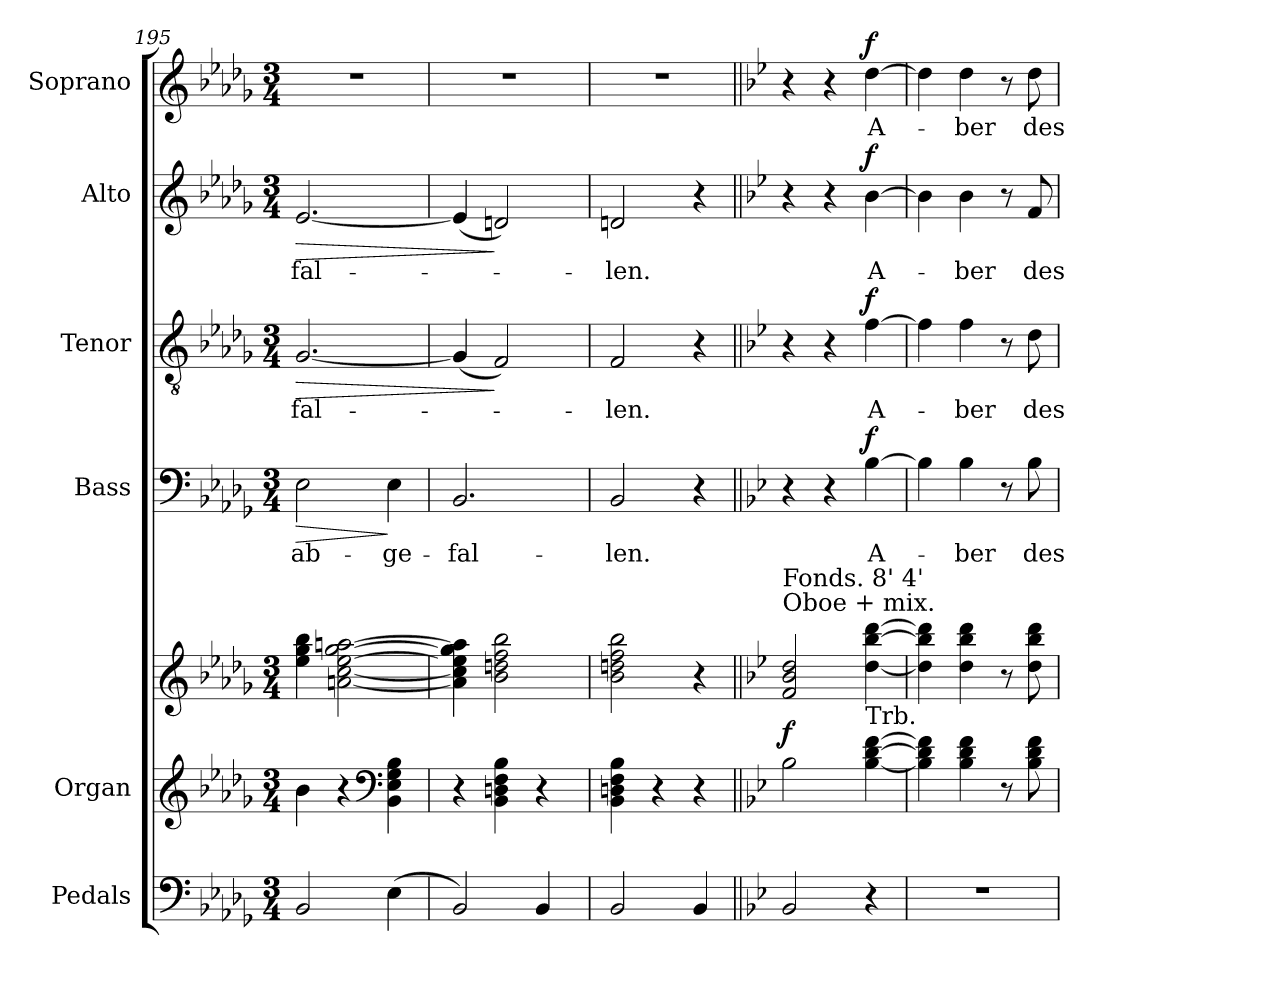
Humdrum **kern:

**kern	**kern	**kern	**dynam	**kern	**text	**dynam	**kern	**text	**dynam	**kern	**text	**dynam	**kern	**text	**dynam
*part6	*part5	*part5	*part5	*part4	*part4	*part4	*part3	*part3	*part3	*part2	*part2	*part2	*part1	*part1	*part1
*staff7	*staff6	*staff5	*staff5/6	*staff4	*staff4	*staff4	*staff3	*staff3	*staff3	*staff2	*staff2	*staff2	*staff1	*staff1	*staff1
*I"Pedals	*I"Organ	*	*	*I"Bass	*	*	*I"Tenor	*	*	*I"Alto	*	*	*I"Soprano	*	*
*	*I'Org.	*	*	*I'B.	*	*	*I'T.	*	*	*I'A.	*	*	*I'S.	*	*
*clefF4	*clefG2	*clefG2	*	*clefF4	*	*	*clefGv2	*	*	*clefG2	*	*	*clefG2	*	*
*	*	*	*	*	*	*	*ITrd7c12	*	*	*	*	*	*	*	*
*k[b-e-a-d-g-]	*k[b-e-a-d-g-]	*k[b-e-a-d-g-]	*	*k[b-e-a-d-g-]	*	*	*k[b-e-a-d-g-]	*	*	*k[b-e-a-d-g-]	*	*	*k[b-e-a-d-g-]	*	*
*b-:	*b-:	*b-:	*	*b-:	*	*	*b-:	*	*	*b-:	*	*	*b-:	*	*
*M3/4	*M3/4	*M3/4	*	*M3/4	*	*	*M3/4	*	*	*M3/4	*	*	*M3/4	*	*
=195	=195	=195	=195	=195	=195	=195	=195	=195	=195	=195	=195	=195	=195	=195	=195
!	!	!	!	!	!LO:LY:b:color=#000000	!LO:HP:b	!	!	!	!	!	!	!	!	!
!	!	!	!	!	!	!	!	!LO:LY:b:color=#000000	!LO:HP:b	!	!	!	!	!	!
!	!	!	!	!	!	!	!	!	!	!	!LO:LY:b:color=#000000	!LO:HP:b	!LO:N:vis=1	!	!
2BB-i/	4b-i\	4ee-i\ 4gg-i 4bb-i	.	2E-i\	ab-	>	[2.GG-i/	-fal-	>	[2.e-i/	-fal-	>	2.r	.	.
.	4r	[2ani\ [2cci [2ee-i [2gg-i [2aani	.	.	.	.	.	.	.	.	.	.	.	.	.
*	*clefF4	*	*	*	*	*	*	*	*	*	*	*	*	*	*
!	!	!	!	!	!LO:LY:b:color=#000000	!	!	!	!	!	!	!	!	!	!
(4E-i\	4BB-i\ 4E-i 4G-i 4B-i	.	.	4E-i\	-ge-	]	.	.	.	.	.	.	.	.	.
=196	=196	=196	=196	=196	=196	=196	=196	=196	=196	=196	=196	=196	=196	=196	=196
!	!	!	!	!	!LO:LY:b:color=#000000	!	!	!	!	!	!	!	!LO:N:vis=1	!	!
2BB-i/)	4r	4ai\] 4cci] 4ee-i] 4gg-i] 4aai]	.	2.BB-i/	-fal-	.	(4GG-i/]	.	.	(4e-i/]	.	.	2.r	.	.
.	4BB-i\ 4Dni 4Fi 4B-i	2b-i\ 2ddni 2ffi 2bb-i	.	.	.	.	2FFi/)	.	]	2dni/)	.	]	.	.	.
4BB-i/	4r	.	.	.	.	.	.	.	.	.	.	.	.	.	.
=197	=197	=197	=197	=197	=197	=197	=197	=197	=197	=197	=197	=197	=197	=197	=197
!	!	!	!	!	!LO:LY:b:color=#000000	!	!	!	!	!	!	!	!	!	!
!	!	!	!	!	!	!	!	!LO:LY:b:color=#000000	!	!	!	!	!	!	!
!	!	!	!	!	!	!	!	!	!	!	!LO:LY:b:color=#000000	!	!LO:N:vis=1	!	!
2BB-i/	4BB-i\ 4Dni 4Fi 4B-i	2b-i\ 2ddni 2ffi 2bb-i	.	2BB-i/	-len.	.	2FFi/	-len.	.	2dni/	-len.	.	2.r	.	.
.	4r	.	.	.	.	.	.	.	.	.	.	.	.	.	.
4BB-i/	4r	4r	.	4r	.	.	4r	.	.	4r	.	.	.	.	.
!!LO:PB:g=z
=198||	=198||	=198||	=198||	=198||	=198||	=198||	=198||	=198||	=198||	=198||	=198||	=198||	=198||	=198||	=198||
!!LO:REH:place=s1:B:color=#000000:enc=box:fs=17.1407:t=H
*k[b-e-]	*k[b-e-]	*k[b-e-]	*	*k[b-e-]	*	*	*k[b-e-]	*	*	*k[b-e-]	*	*	*k[b-e-]	*	*
*B-:	*B-:	*B-:	*	*B-:	*	*	*B-:	*	*	*B-:	*	*	*B-:	*	*
*	*	*MM80	*	*	*	*	*	*	*	*	*	*	*MM80	*	*
!	!	!LO:TX:a:t=Oboe + mix.	!	!	!	!	!	!	!	!	!	!	!	!	!
!	!	!LO:TX:a:t=Fonds. 8' 4'	!	!	!	!	!	!	!	!	!	!	!	!	!
2BB-i/	2B-i\	2fi/ 2b-i 2ddi	f	4r	.	.	4r	.	.	4r	.	.	4r	.	.
.	.	.	.	4r	.	.	4r	.	.	4r	.	.	4r	.	.
!	!	!	!	!	!LO:LY:b:color=#000000	!	!	!	!	!	!	!	!	!	!
!	!	!	!	!	!	!	!	!LO:LY:b:color=#000000	!	!	!	!	!	!	!
!	!	!	!	!	!	!	!	!	!	!	!LO:LY:b:color=#000000	!	!	!	!
!	!LO:TX:a:t=Trb.	!	!	!	!	!	!	!	!	!	!	!	!	!	!
!	!	!	!	!	!	!	!	!	!	!	!	!	!	!LO:LY:b:color=#000000	!
4r	[4B-i\ [4di [4fi	[4ddi\ [4bb-i [4dddi	.	[4B-i\	A-	f	[4Fi\	A-	f	[4b-i\	A-	f	[4ddi\	A-	f
=199	=199	=199	=199	=199	=199	=199	=199	=199	=199	=199	=199	=199	=199	=199	=199
!LO:N:vis=1	!	!	!	!	!	!	!	!	!	!	!	!	!	!	!
2.r	4B-i\] 4di] 4fi]	4ddi\] 4bb-i] 4dddi]	.	4B-i\]	.	.	4Fi\]	.	.	4b-i\]	.	.	4ddi\]	.	.
!	!	!	!	!	!LO:LY:b:color=#000000	!	!	!	!	!	!	!	!	!	!
!	!	!	!	!	!	!	!	!LO:LY:b:color=#000000	!	!	!	!	!	!	!
!	!	!	!	!	!	!	!	!	!	!	!LO:LY:b:color=#000000	!	!	!	!
!	!	!	!	!	!	!	!	!	!	!	!	!	!	!LO:LY:b:color=#000000	!
.	4B-i\ 4di 4fi	4ddi\ 4bb-i 4dddi	.	4B-i\	-ber	.	4Fi\	-ber	.	4b-i\	-ber	.	4ddi\	-ber	.
.	8r	8r	.	8r	.	.	8r	.	.	8r	.	.	8r	.	.
!	!	!	!	!	!LO:LY:b:color=#000000	!	!	!	!	!	!	!	!	!	!
!	!	!	!	!	!	!	!	!LO:LY:b:color=#000000	!	!	!	!	!	!	!
!	!	!	!	!	!	!	!	!	!	!	!LO:LY:b:color=#000000	!	!	!	!
!	!	!	!	!	!	!	!	!	!	!	!	!	!	!LO:LY:b:color=#000000	!
.	8B-i\ 8di 8fi	8ddi\ 8bb-i 8dddi	.	8B-i\	des	.	8Di\	des	.	8fi/	des	.	8ddi\	des	.
=	=	=	=	=	=	=	=	=	=	=	=	=	=	=	=
*-	*-	*-	*-	*-	*-	*-	*-	*-	*-	*-	*-	*-	*-	*-	*-
